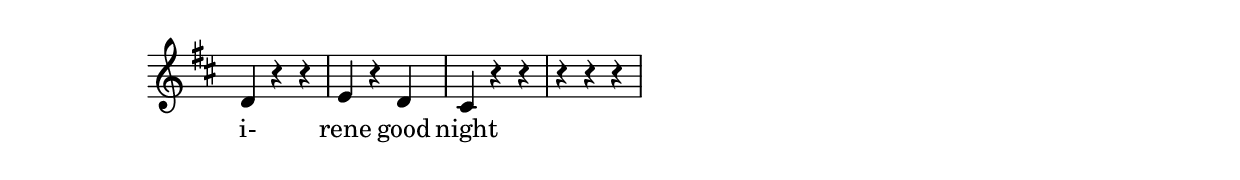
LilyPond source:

#(ly:set-option 'midi-extension "mid")
\version "2.12.3"
\include "english.ly"
\header{
title = ""
composer = ""
}
%{
TimeSignature: 3/4

| S - - | R - S | N - - | - - - |
                  .
  i-      rene good night

%}
melody = {
\once \override Staff.TimeSignature #'stencil = ##f
\clef treble
\key c \major
\autoBeamOn
\cadenzaOn


 \bar "|"   c'4 r4 r4 \bar "|"   d'4 r4  c'4 \bar "|"   b4 r4 r4 \bar "|"  r4 r4 r4 \bar "|" 
}


text = \lyricmode {
i- rene good night
}

\score{
\transpose c' d'
<<
\new Voice = "one" {
\melody
}
\new Lyrics \lyricsto "one" \text
>>
\layout {
\context {
\Score
\remove "Bar_number_engraver"
}
}
\midi {
\context {
\Score
tempoWholesPerMinute = #(ly:make-moment 200 4)
}
}
}